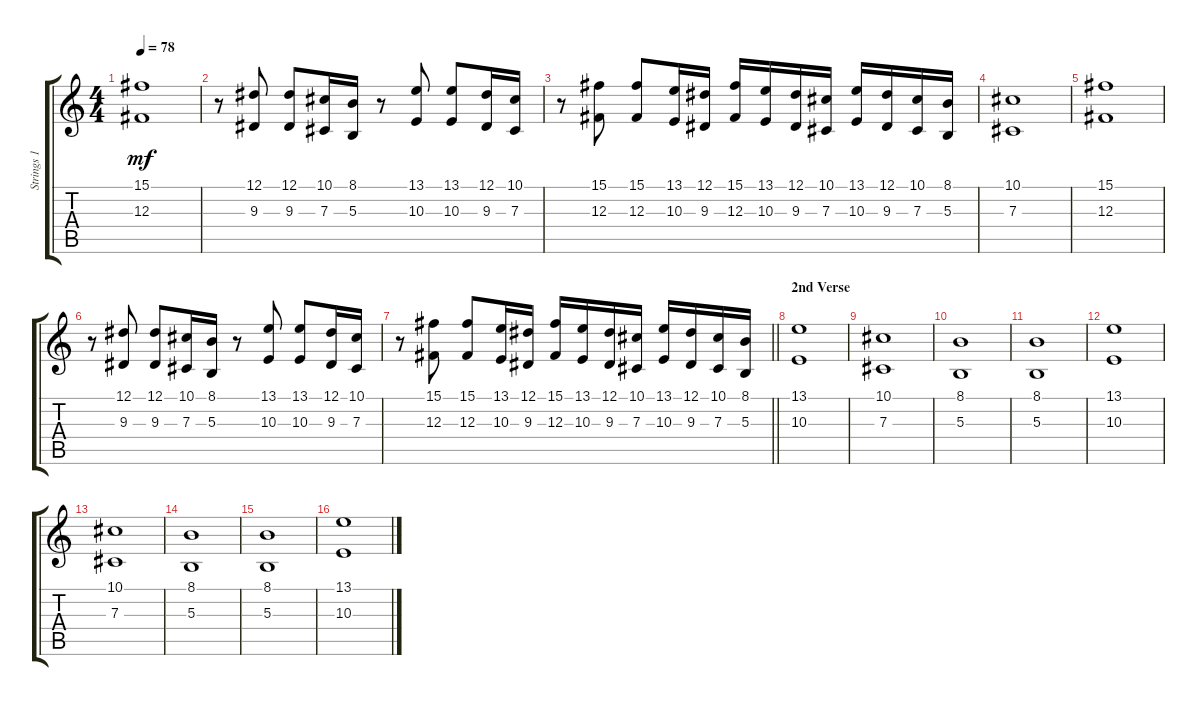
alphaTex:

\track ("Strings 1" "Strings 1") {instrument stringensemble1}
\staff {score tabs}
\tuning (Eb4 Bb3 Gb3 Db3 Ab2 Eb2) {hide}
\ts (4 4)
\tempo 78
\clef g2
\ks c
(15.1 12.3).1{dy mf} |
r.8 (12.1 9.3).8 (12.1 9.3).8 (10.1 7.3).16 (8.1 5.3).16 r.8 (13.1 10.3).8 (13.1 10.3).8 (12.1 9.3).16 (10.1 7.3).16 |
r.8 (15.1 12.3).8 (15.1 12.3).8 (13.1 10.3).16 (12.1 9.3).16 (15.1 12.3).16 (13.1 10.3).16 (12.1 9.3).16 (10.1 7.3).16 (13.1 10.3).16 (12.1 9.3).16 (10.1 7.3).16 (8.1 5.3).16 |
(10.1 7.3).1 |
(15.1 12.3).1 |
r.8 (12.1 9.3).8 (12.1 9.3).8 (10.1 7.3).16 (8.1 5.3).16 r.8 (13.1 10.3).8 (13.1 10.3).8 (12.1 9.3).16 (10.1 7.3).16 |
\barLineRight lightlight
r.8 (15.1 12.3).8 (15.1 12.3).8 (13.1 10.3).16 (12.1 9.3).16 (15.1 12.3).16 (13.1 10.3).16 (12.1 9.3).16 (10.1 7.3).16 (13.1 10.3).16 (12.1 9.3).16 (10.1 7.3).16 (8.1 5.3).16 |
\section ("" "2nd Verse")
(13.1 10.3).1 |
(10.1 7.3).1 |
(8.1 5.3).1 |
(8.1 5.3).1 |
(13.1 10.3).1 |
(10.1 7.3).1 |
(8.1 5.3).1 |
(8.1 5.3).1 |
(13.1 10.3).1
